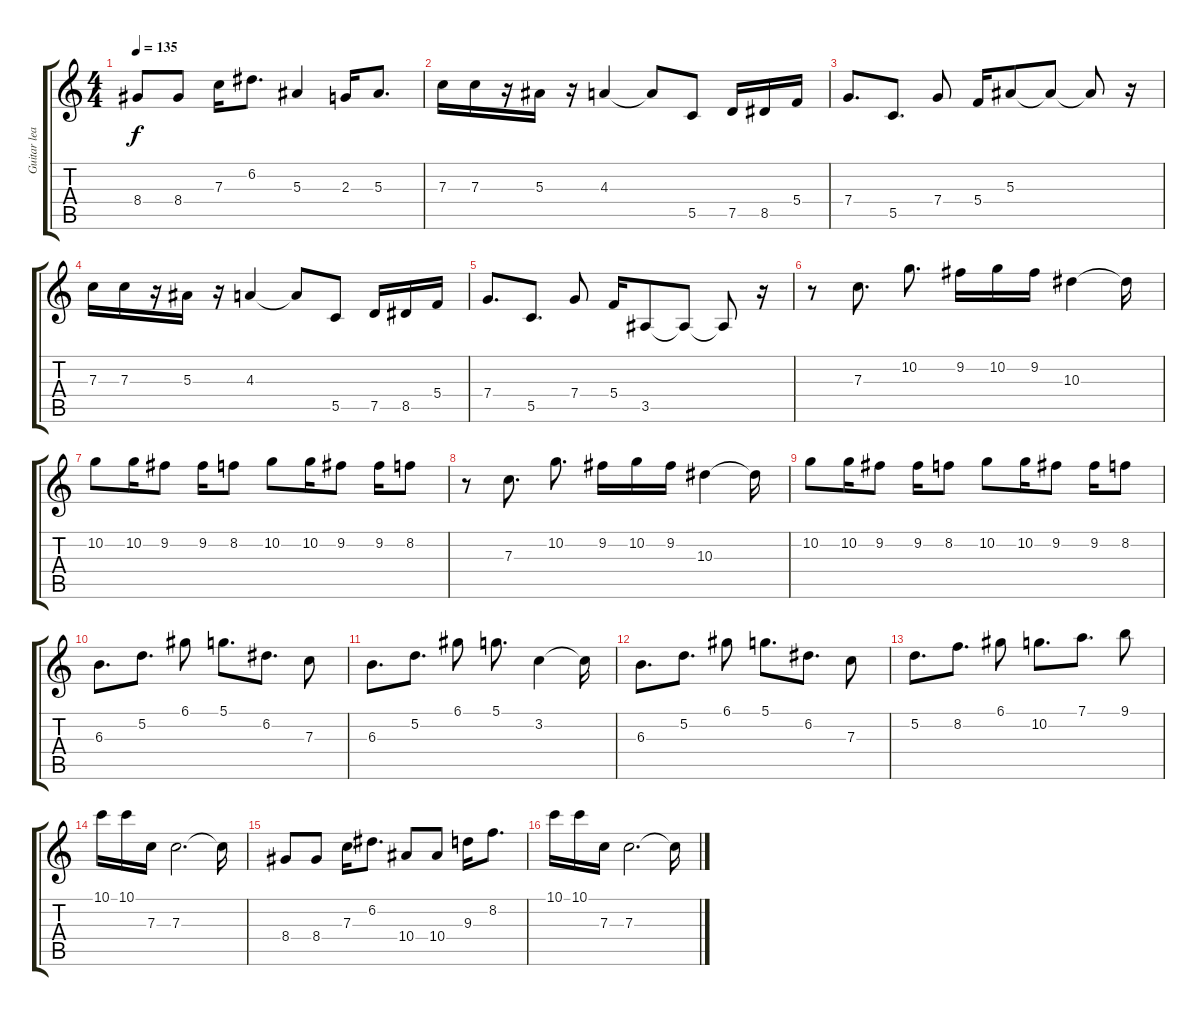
\track ("Guitar lead" "Guitar lea") {instrument distortionguitar}
\staff {score tabs}
\tuning (D4 A3 F3 C3 G2 D2) {hide}
\ts (4 4)
\tempo 135
\clef g2
\ks c
8.4.8{dy f} 8.4.8 7.3.16 6.2.8{d} 5.3.4 2.3.16 5.3.8{d} |
7.3.16 7.3.16 r.16 5.3.16 r.16 4.3.4 4.3{t}.8 5.5.8 7.5.16 8.5.16 5.4.16 |
7.4.8{d} 5.5.8{d} 7.4.8 5.4.16 5.3.8 5.3{t}.8 5.3{t}.8 r.16 |
7.3.16 7.3.16 r.16 5.3.16 r.16 4.3.4 4.3{t}.8 5.5.8 7.5.16 8.5.16 5.4.16 |
7.4.8{d} 5.5.8{d} 7.4.8 5.4.16 3.5.8 3.5{t}.8 3.5{t}.8 r.16 |
r.8 7.3.8{d} 10.2.8{d} 9.2.16 10.2.16 9.2.16 10.3.4 10.3{t}.16 |
10.2.8 10.2.16 9.2.8 9.2.16 8.2.8 10.2.8 10.2.16 9.2.8 9.2.16 8.2.8 |
r.8 7.3.8{d} 10.2.8{d} 9.2.16 10.2.16 9.2.16 10.3.4 10.3{t}.16 |
10.2.8 10.2.16 9.2.8 9.2.16 8.2.8 10.2.8 10.2.16 9.2.8 9.2.16 8.2.8 |
6.3.8{d} 5.2.8{d} 6.1.8 5.1.8{d} 6.2.8{d} 7.3.8 |
6.3.8{d} 5.2.8{d} 6.1.8 5.1.8{d} 3.2.4 3.2{t}.16 |
6.3.8{d} 5.2.8{d} 6.1.8 5.1.8{d} 6.2.8{d} 7.3.8 |
5.2.8{d} 8.2.8{d} 6.1.8 10.2.8{d} 7.1.8{d} 9.1.8 |
10.1.16 10.1.16 7.3.16 7.3.2{d} 7.3{t}.16 |
8.4.8 8.4.8 7.3.16 6.2.8{d} 10.4.8 10.4.8 9.3.16 8.2.8{d} |
10.1.16 10.1.16 7.3.16 7.3.2{d} 7.3{t}.16
